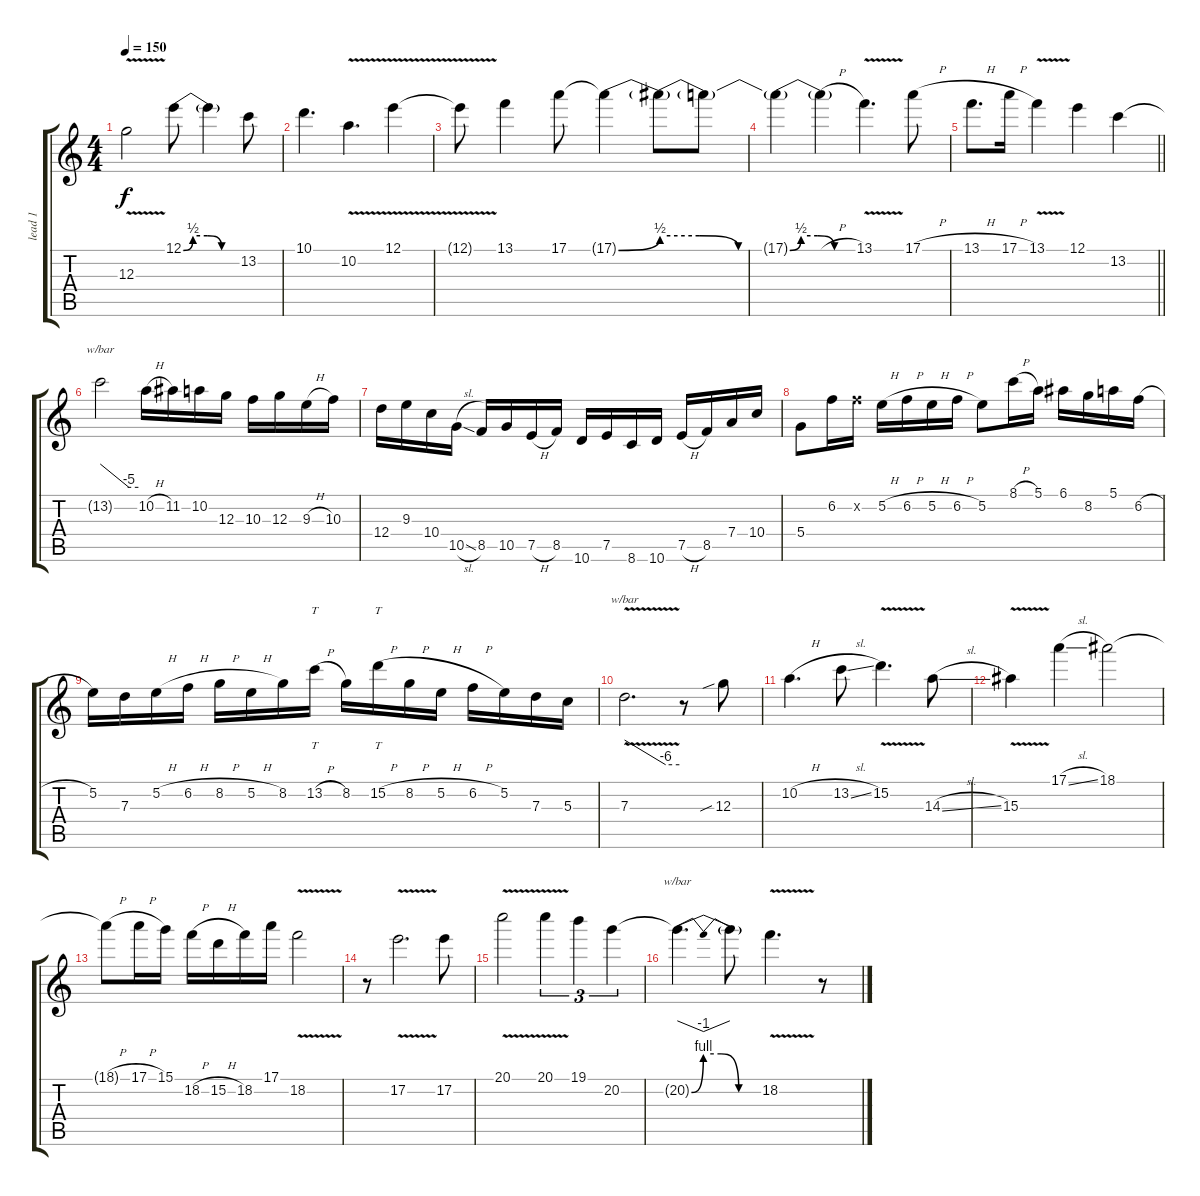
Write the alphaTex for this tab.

\track ("lead 1" "lead 1") {instrument distortionguitar}
\staff {score tabs}
\tuning (E4 B3 G3 D3 A2 E2) {hide}
\ts (4 4)
\tempo 150
\clef g2
\ks c
12.3{v t}.2{dy f} 12.1{be (custom 0 0 10 2 25 2 40 0 60 0)}.8 12.1{t}.4 13.2.8 |
10.1.4{d} 10.2{v}.4{d} 12.1{v}.4 |
12.1{v t}.8 13.1.4 17.1.8 17.1{be (bend 0 0 60 2) t}.4 17.1{be (custom 0 2 20 2 40 0 60 0) t}.8 17.1{t}.8 |
17.1{be (custom 0 0 10 2 25 2 40 0 60 0) t}.4 17.1{h t}.4 13.1{v}.4{d} 17.1{h}.8 |
\barLineRight lightlight
13.1{h}.8{d} 17.1{h}.16 13.1{v}.4 12.1.4 13.2.4 |
13.2{t}.2{tbe (custom default 0 0 45 -20 60 -20)} 10.2{h}.16 11.2.16 10.2.16 12.3.16 10.3.16 12.3.16 9.3{h}.16 10.3.16 |
12.4.16 9.3.16 10.4.16 10.5{sl}.16 8.5.16 10.5.16 7.5{h}.16 8.5.16 10.6.16 7.5.16 8.6.16 10.6.16 7.5{h}.16 8.5.16 7.4.16 10.4.16 |
5.4.8 6.2.16 6.2{x}.16 5.2{h}.16 6.2{h}.16 5.2{h}.16 6.2{h}.16 5.2.8 8.1{h}.16 5.1.16 6.1.16 8.2.16 5.1.16 6.2{h}.16 |
5.2.16 7.3.16 5.2{h}.16 6.2{h}.16 8.2{h}.16 5.2{h}.16 8.2.16 13.2{h}.16{tt} 8.2.16 15.2{h}.16{tt} 8.2{h}.16 5.2{h}.16 6.2{h}.16 5.2.16 7.3.16 5.3.16 |
7.3{v}.2{d tbe (custom default 0 0 45 -24 60 -24)} r.8 12.3{sib}.8 |
10.2{h}.4{d} 13.2{sl}.8 15.2{v}.4{d} 14.3{sl}.8 |
15.3{v}.4 17.1{sl}.4 18.1.2 |
18.1{h t}.8 17.1{h}.16 15.1.16 18.2{h}.16 15.2{h}.16 18.2.16 17.1.16 18.2{v}.2 |
r.8 17.2{v}.2{d} 17.2.8 |
20.1{v}.2 20.1{v}.4{tu (3 2)} 19.1.4{tu (3 2)} 20.2.4{tu (3 2)} |
20.2{be (custom 0 0 10 4 25 4 40 0 60 0) t}.4{d tbe (dip default 0 0 30 -4 60 0)} 20.2{t}.8 18.2{v}.4{d} r.8
